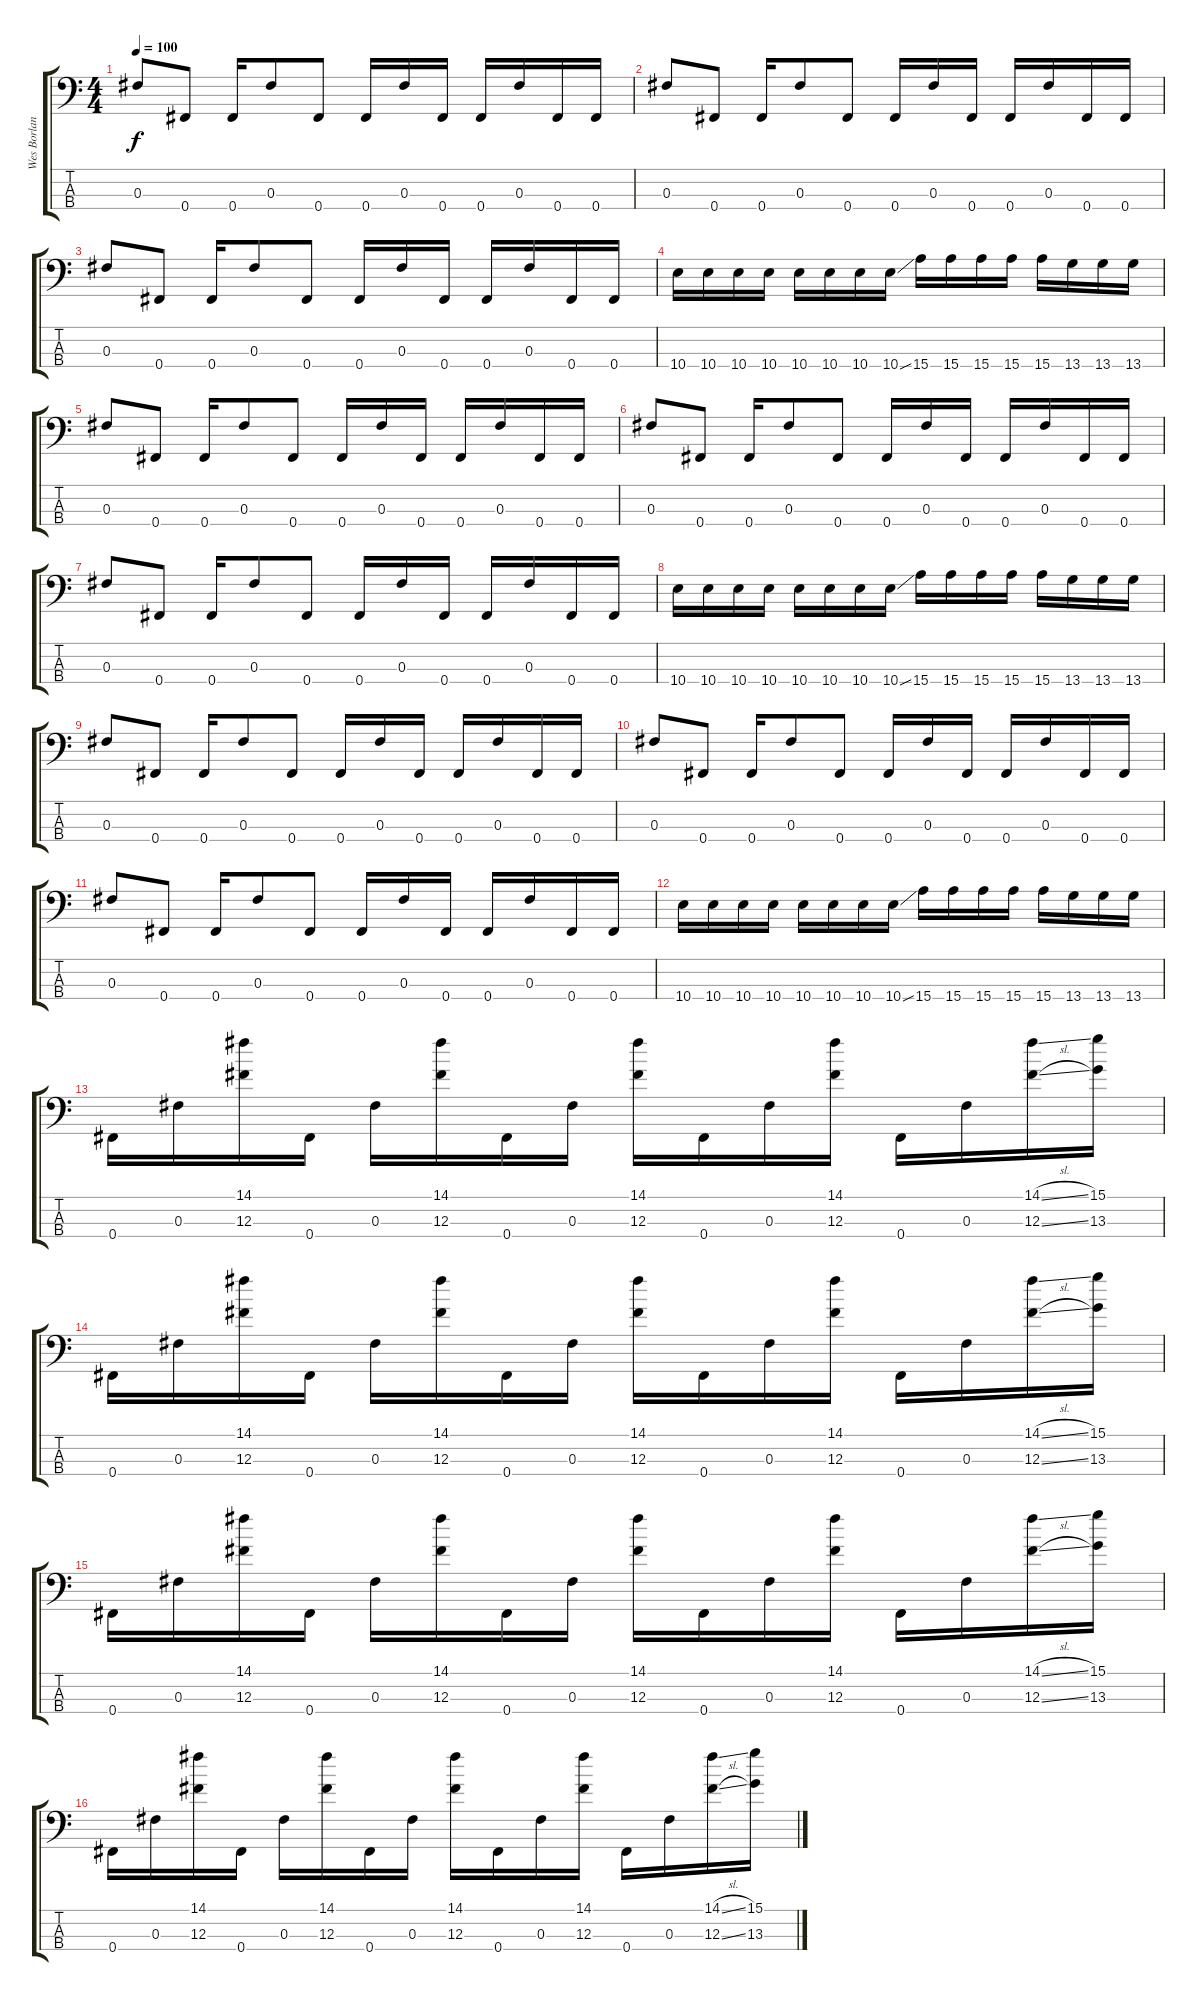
\track ("Wes Borland - Guitar" "Wes Borlan") {instrument electricguitarclean}
\staff {score tabs}
\tuning (E3 B2 Gb2 Gb1) {hide}
\ts (4 4)
\tempo 100
\clef f4
\ks c
0.3.8{dy f} 0.4.8 0.4.16 0.3.8 0.4.8 0.4.16 0.3.16 0.4.16 0.4.16 0.3.16 0.4.16 0.4.16 |
0.3.8 0.4.8 0.4.16 0.3.8 0.4.8 0.4.16 0.3.16 0.4.16 0.4.16 0.3.16 0.4.16 0.4.16 |
0.3.8 0.4.8 0.4.16 0.3.8 0.4.8 0.4.16 0.3.16 0.4.16 0.4.16 0.3.16 0.4.16 0.4.16 |
10.4.16 10.4.16 10.4.16 10.4.16 10.4.16 10.4.16 10.4.16 10.4{ss}.16 15.4.16 15.4.16 15.4.16 15.4.16 15.4.16 13.4.16 13.4.16 13.4.16 |
0.3.8 0.4.8 0.4.16 0.3.8 0.4.8 0.4.16 0.3.16 0.4.16 0.4.16 0.3.16 0.4.16 0.4.16 |
0.3.8 0.4.8 0.4.16 0.3.8 0.4.8 0.4.16 0.3.16 0.4.16 0.4.16 0.3.16 0.4.16 0.4.16 |
0.3.8 0.4.8 0.4.16 0.3.8 0.4.8 0.4.16 0.3.16 0.4.16 0.4.16 0.3.16 0.4.16 0.4.16 |
10.4.16 10.4.16 10.4.16 10.4.16 10.4.16 10.4.16 10.4.16 10.4{ss}.16 15.4.16 15.4.16 15.4.16 15.4.16 15.4.16 13.4.16 13.4.16 13.4.16 |
0.3.8 0.4.8 0.4.16 0.3.8 0.4.8 0.4.16 0.3.16 0.4.16 0.4.16 0.3.16 0.4.16 0.4.16 |
0.3.8 0.4.8 0.4.16 0.3.8 0.4.8 0.4.16 0.3.16 0.4.16 0.4.16 0.3.16 0.4.16 0.4.16 |
0.3.8 0.4.8 0.4.16 0.3.8 0.4.8 0.4.16 0.3.16 0.4.16 0.4.16 0.3.16 0.4.16 0.4.16 |
10.4.16 10.4.16 10.4.16 10.4.16 10.4.16 10.4.16 10.4.16 10.4{ss}.16 15.4.16 15.4.16 15.4.16 15.4.16 15.4.16 13.4.16 13.4.16 13.4.16 |
0.4.16{instrument distortionguitar} 0.3.16 (14.1 12.3).16 0.4.16 0.3.16 (14.1 12.3).16 0.4.16 0.3.16 (14.1 12.3).16 0.4.16 0.3.16 (14.1 12.3).16 0.4.16 0.3.16 (14.1{sl} 12.3{sl}).16 (15.1 13.3).16 |
0.4.16 0.3.16 (14.1 12.3).16 0.4.16 0.3.16 (14.1 12.3).16 0.4.16 0.3.16 (14.1 12.3).16 0.4.16 0.3.16 (14.1 12.3).16 0.4.16 0.3.16 (14.1{sl} 12.3{sl}).16 (15.1 13.3).16 |
0.4.16 0.3.16 (14.1 12.3).16 0.4.16 0.3.16 (14.1 12.3).16 0.4.16 0.3.16 (14.1 12.3).16 0.4.16 0.3.16 (14.1 12.3).16 0.4.16 0.3.16 (14.1{sl} 12.3{sl}).16 (15.1 13.3).16 |
0.4.16 0.3.16 (14.1 12.3).16 0.4.16 0.3.16 (14.1 12.3).16 0.4.16 0.3.16 (14.1 12.3).16 0.4.16 0.3.16 (14.1 12.3).16 0.4.16 0.3.16 (14.1{sl} 12.3{sl}).16 (15.1 13.3).16
